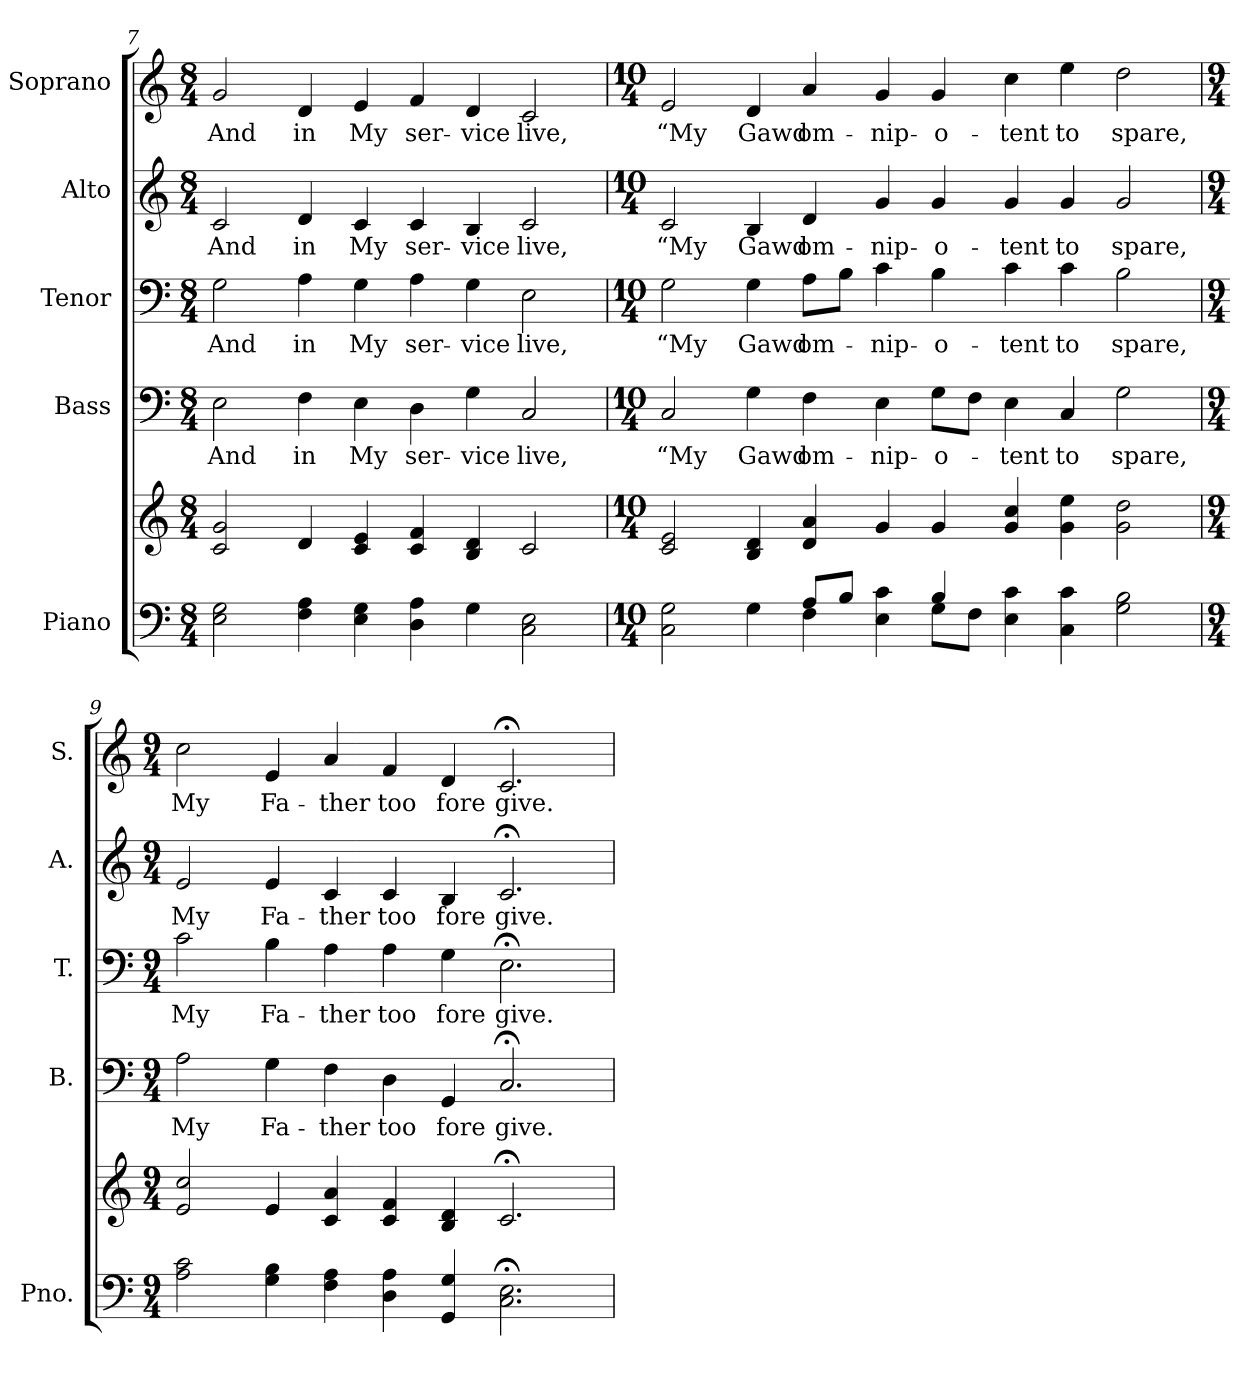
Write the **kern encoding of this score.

**kern	**kern	**kern	**text	**kern	**text	**kern	**text	**kern	**text
*part5	*part5	*part4	*part4	*part3	*part3	*part2	*part2	*part1	*part1
*staff6	*staff5	*staff4	*staff4	*staff3	*staff3	*staff2	*staff2	*staff1	*staff1
*I"Piano	*	*I"Bass	*	*I"Tenor	*	*I"Alto	*	*I"Soprano	*
*I'Pno.	*	*I'B.	*	*I'T.	*	*I'A.	*	*I'S.	*
!!LO:LB:g=z
*clefF4	*clefG2	*clefF4	*	*clefF4	*	*clefG2	*	*clefG2	*
*k[]	*k[]	*k[]	*	*k[]	*	*k[]	*	*k[]	*
*C:	*C:	*C:	*	*C:	*	*C:	*	*C:	*
*M8/4	*M8/4	*M8/4	*	*M8/4	*	*M8/4	*	*M8/4	*
=7	=7	=7	=7	=7	=7	=7	=7	=7	=7
!	!	!	!LO:LY:b:color=#000000	!	!	!	!	!	!
!	!	!	!	!	!LO:LY:b:color=#000000	!	!	!	!
!	!	!	!	!	!	!	!LO:LY:b:color=#000000	!	!
!	!	!	!	!	!	!	!	!	!LO:LY:b:color=#000000
2Ei\ 2Gi	2ci/ 2gi	2Ei\	And	2Gi\	And	2ci/	And	2gi/	And
!	!	!	!LO:LY:b:color=#000000	!	!	!	!	!	!
!	!	!	!	!	!LO:LY:b:color=#000000	!	!	!	!
!	!	!	!	!	!	!	!LO:LY:b:color=#000000	!	!
!	!	!	!	!	!	!	!	!	!LO:LY:b:color=#000000
4Fi\ 4Ai	4di/	4Fi\	in	4Ai\	in	4di/	in	4di/	in
!	!	!	!LO:LY:b:color=#000000	!	!	!	!	!	!
!	!	!	!	!	!LO:LY:b:color=#000000	!	!	!	!
!	!	!	!	!	!	!	!LO:LY:b:color=#000000	!	!
!	!	!	!	!	!	!	!	!	!LO:LY:b:color=#000000
4Ei\ 4Gi	4ci/ 4ei	4Ei\	My	4Gi\	My	4ci/	My	4ei/	My
!	!	!	!LO:LY:b:color=#000000	!	!	!	!	!	!
!	!	!	!	!	!LO:LY:b:color=#000000	!	!	!	!
!	!	!	!	!	!	!	!LO:LY:b:color=#000000	!	!
!	!	!	!	!	!	!	!	!	!LO:LY:b:color=#000000
4Di\ 4Ai	4ci/ 4fi	4Di\	ser-	4Ai\	ser-	4ci/	ser-	4fi/	ser-
!	!	!	!LO:LY:b:color=#000000	!	!	!	!	!	!
!	!	!	!	!	!LO:LY:b:color=#000000	!	!	!	!
!	!	!	!	!	!	!	!LO:LY:b:color=#000000	!	!
!	!	!	!	!	!	!	!	!	!LO:LY:b:color=#000000
4Gi\	4Bi/ 4di	4Gi\	-vice	4Gi\	-vice	4Bi/	-vice	4di/	-vice
!	!	!	!LO:LY:b:color=#000000	!	!	!	!	!	!
!	!	!	!	!	!LO:LY:b:color=#000000	!	!	!	!
!	!	!	!	!	!	!	!LO:LY:b:color=#000000	!	!
!	!	!	!	!	!	!	!	!	!LO:LY:b:color=#000000
2Ci\ 2Ei	2ci/	2Ci/	live,	2Ei\	live,	2ci/	live,	2ci/	live,
=8	=8	=8	=8	=8	=8	=8	=8	=8	=8
*M10/4	*M10/4	*M10/4	*	*M10/4	*	*M10/4	*	*M10/4	*
*^	*	*	*	*	*	*	*	*	*
!	!	!	!	!LO:LY:b:color=#000000	!	!	!	!	!	!
!	!	!	!	!	!	!LO:LY:b:color=#000000	!	!	!	!
!	!	!	!	!	!	!	!	!LO:LY:b:color=#000000	!	!
!	!	!	!	!	!	!	!	!	!	!LO:LY:b:color=#000000
2Ci\ 2Gi	2ryy	2ci/ 2ei	2Ci/	“My	2Gi\	“My	2ci/	“My	2ei/	“My
!	!	!	!	!LO:LY:b:color=#000000	!	!	!	!	!	!
!	!	!	!	!	!	!LO:LY:b:color=#000000	!	!	!	!
!	!	!	!	!	!	!	!	!LO:LY:b:color=#000000	!	!
!	!	!	!	!	!	!	!	!	!	!LO:LY:b:color=#000000
4Gi\	4ryy	4Bi/ 4di	4Gi\	Gawd	4Gi\	Gawd	4Bi/	Gawd	4di/	Gawd
!	!	!	!	!LO:LY:b:color=#000000	!	!	!	!	!	!
!	!	!	!	!	!	!LO:LY:b:color=#000000	!	!	!	!
!	!	!	!	!	!	!	!	!LO:LY:b:color=#000000	!	!
!	!	!	!	!	!	!	!	!	!	!LO:LY:b:color=#000000
8Ai/L	4Fi\	4di/ 4ai	4Fi\	om-	8Ai\L	om-	4di/	om-	4ai/	om-
8Bi/J	.	.	.	.	8Bi\J	.	.	.	.	.
!	!	!	!	!LO:LY:b:color=#000000	!	!	!	!	!	!
!	!	!	!	!	!	!LO:LY:b:color=#000000	!	!	!	!
!	!	!	!	!	!	!	!	!LO:LY:b:color=#000000	!	!
!	!	!	!	!	!	!	!	!	!	!LO:LY:b:color=#000000
4Ei\ 4ci	4ryy	4gi/	4Ei\	-nip-	4ci\	-nip-	4gi/	-nip-	4gi/	-nip-
!	!	!	!	!LO:LY:b:color=#000000	!	!	!	!	!	!
!	!	!	!	!	!	!LO:LY:b:color=#000000	!	!	!	!
!	!	!	!	!	!	!	!	!LO:LY:b:color=#000000	!	!
!	!	!	!	!	!	!	!	!	!	!LO:LY:b:color=#000000
4Bi/	8Gi\L	4gi/	8Gi\L	-o-	4Bi\	-o-	4gi/	-o-	4gi/	-o-
.	8Fi\J	.	8Fi\J	.	.	.	.	.	.	.
!	!	!	!	!LO:LY:b:color=#000000	!	!	!	!	!	!
!	!	!	!	!	!	!LO:LY:b:color=#000000	!	!	!	!
!	!	!	!	!	!	!	!	!LO:LY:b:color=#000000	!	!
!	!	!	!	!	!	!	!	!	!	!LO:LY:b:color=#000000
4Ei\ 4ci	2ryy	4gi/ 4cci	4Ei\	-tent	4ci\	-tent	4gi/	-tent	4cci\	-tent
!	!	!	!	!LO:LY:b:color=#000000	!	!	!	!	!	!
!	!	!	!	!	!	!LO:LY:b:color=#000000	!	!	!	!
!	!	!	!	!	!	!	!	!LO:LY:b:color=#000000	!	!
!	!	!	!	!	!	!	!	!	!	!LO:LY:b:color=#000000
4Ci\ 4ci	.	4gi\ 4eei	4Ci/	to	4ci\	to	4gi/	to	4eei\	to
!	!	!	!	!LO:LY:b:color=#000000	!	!	!	!	!	!
!	!	!	!	!	!	!LO:LY:b:color=#000000	!	!	!	!
!	!	!	!	!	!	!	!	!LO:LY:b:color=#000000	!	!
!	!	!	!	!	!	!	!	!	!	!LO:LY:b:color=#000000
2Gi\ 2Bi	2ryy	2gi\ 2ddi	2Gi\	spare,	2Bi\	spare,	2gi/	spare,	2ddi\	spare,
*v	*v	*	*	*	*	*	*	*	*	*
!!LO:PB:g=z
=9	=9	=9	=9	=9	=9	=9	=9	=9	=9
*M9/4	*M9/4	*M9/4	*	*M9/4	*	*M9/4	*	*M9/4	*
*^	*	*	*	*	*	*	*	*	*
!	!	!	!	!LO:LY:b:color=#000000	!	!	!	!	!	!
*v	*v	*	*	*	*	*	*	*	*	*
*^	*	*	*	*	*	*	*	*	*
!	!	!	!	!	!	!LO:LY:b:color=#000000	!	!	!	!
*v	*v	*	*	*	*	*	*	*	*	*
*^	*	*	*	*	*	*	*	*	*
!	!	!	!	!	!	!	!	!LO:LY:b:color=#000000	!	!
*v	*v	*	*	*	*	*	*	*	*	*
*^	*	*	*	*	*	*	*	*	*
!	!	!	!	!	!	!	!	!	!	!LO:LY:b:color=#000000
*v	*v	*	*	*	*	*	*	*	*	*
2Ai\ 2ci	2ei/ 2cci	2Ai\	My	2ci\	My	2ei/	My	2cci\	My
!	!	!	!LO:LY:b:color=#000000	!	!	!	!	!	!
!	!	!	!	!	!LO:LY:b:color=#000000	!	!	!	!
!	!	!	!	!	!	!	!LO:LY:b:color=#000000	!	!
!	!	!	!	!	!	!	!	!	!LO:LY:b:color=#000000
4Gi\ 4Bi	4ei/	4Gi\	Fa-	4Bi\	Fa-	4ei/	Fa-	4ei/	Fa-
!	!	!	!LO:LY:b:color=#000000	!	!	!	!	!	!
!	!	!	!	!	!LO:LY:b:color=#000000	!	!	!	!
!	!	!	!	!	!	!	!LO:LY:b:color=#000000	!	!
!	!	!	!	!	!	!	!	!	!LO:LY:b:color=#000000
4Fi\ 4Ai	4ci/ 4ai	4Fi\	-ther	4Ai\	-ther	4ci/	-ther	4ai/	-ther
!	!	!	!LO:LY:b:color=#000000	!	!	!	!	!	!
!	!	!	!	!	!LO:LY:b:color=#000000	!	!	!	!
!	!	!	!	!	!	!	!LO:LY:b:color=#000000	!	!
!	!	!	!	!	!	!	!	!	!LO:LY:b:color=#000000
4Di\ 4Ai	4ci/ 4fi	4Di\	too	4Ai\	too	4ci/	too	4fi/	too
!	!	!	!LO:LY:b:color=#000000	!	!	!	!	!	!
!	!	!	!	!	!LO:LY:b:color=#000000	!	!	!	!
!	!	!	!	!	!	!	!LO:LY:b:color=#000000	!	!
!	!	!	!	!	!	!	!	!	!LO:LY:b:color=#000000
4GGi/ 4Gi	4Bi/ 4di	4GGi/	fore	4Gi\	fore	4Bi/	fore	4di/	fore
!	!	!	!LO:LY:b:color=#000000	!	!	!	!	!	!
!	!	!	!	!	!LO:LY:b:color=#000000	!	!	!	!
!	!	!	!	!	!	!	!LO:LY:b:color=#000000	!	!
!	!	!	!	!	!	!	!	!	!LO:LY:b:color=#000000
2.Ci\; 2.Ei;	2.c;i/	2.C;i/	give.	2.E;i\	give.	2.c;i/	give.	2.c;i/	give.
=	=	=	=	=	=	=	=	=	=
*-	*-	*-	*-	*-	*-	*-	*-	*-	*-
